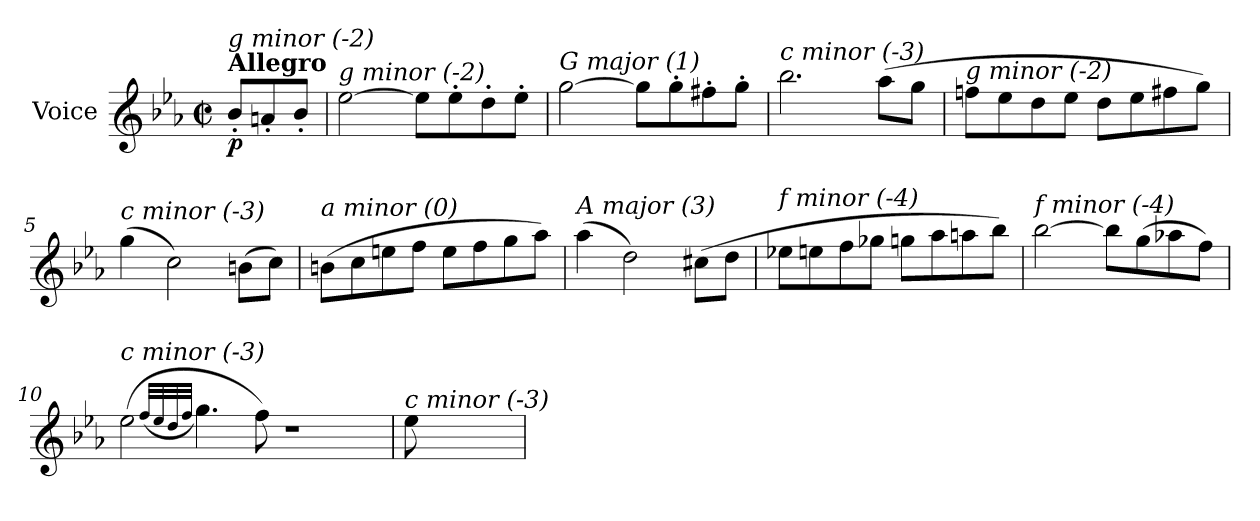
**kern	**dynam
*part1	*part1
*staff1	*staff1
*I"Voice	*
*clefG2	*
*k[b-e-a-]	*
*E-:	*
*M2/2	*
*met(c|)	*
=	=
!LO:TX:a:B:t=Allegro	!
!LO:TX:i:t=g minor (-2)	!
!	!LO:DY:b
8b-'</L	p
8an'</	.
8b-'</J	.
=1	=1
!LO:TX:i:t=g minor (-2)	!
[2ee-\	.
8ee-\L]	.
8ee-'>\	.
8dd'>\	.
8ee-'>\J	.
=2	=2
!LO:TX:i:t=G major (1)	!
[2gg\	.
8gg\L]	.
8gg'>\	.
8ff#X'>\	.
8gg'>\J	.
=3	=3
!LO:TX:i:t=c minor (-3)	!
2.bb-\	.
(>8aa-\L	.
8gg\J	.
=4	=4
!LO:TX:i:t=g minor (-2)	!
8ffn\L	.
8ee-\	.
8dd\	.
8ee-\J	.
8dd\L	.
8ee-\	.
8ff#X\	.
8gg\J)	.
=5	=5
!LO:TX:i:t=c minor (-3)	!
(>4gg\	.
2cc\)	.
(>8bn\L	.
8cc\J)	.
!!LO:LB:g=z
=6	=6
!LO:TX:i:t=a minor (0)	!
(>8bn\L	.
8cc\	.
8een\	.
8ff\J	.
8ee\L	.
8ff\	.
8gg\	.
8aa-\J)	.
=7	=7
!LO:TX:i:t=A major (3)	!
(>4aa-\	.
2dd\)	.
(>8cc#X\L	.
8dd\J	.
=8	=8
!LO:TX:i:t=f minor (-4)	!
8ee-X\L	.
8een\	.
8ff\	.
8gg-Xi\J	.
8gg\L	.
8aa-\	.
8aan\	.
8bb-\J)	.
=9	=9
!LO:TX:i:t=f minor (-4)	!
[2bb-\	.
8bb-\L]	.
(>8gg\	.
8aa-X\	.
8ff\J)	.
=10	=10
!LO:TX:i:t=c minor (-3)	!
(>2ee-\	.
(<32qff/LLL	.
32qee-/	.
32qdd/	.
32qff/JJJ	.
4.gg\)	.
8ff\)	.
1r	.
!!LO:LB:g=z
=11	=11
!LO:TX:i:t=c minor (-3)	!
8ee-\	.
=	=
*-	*-
